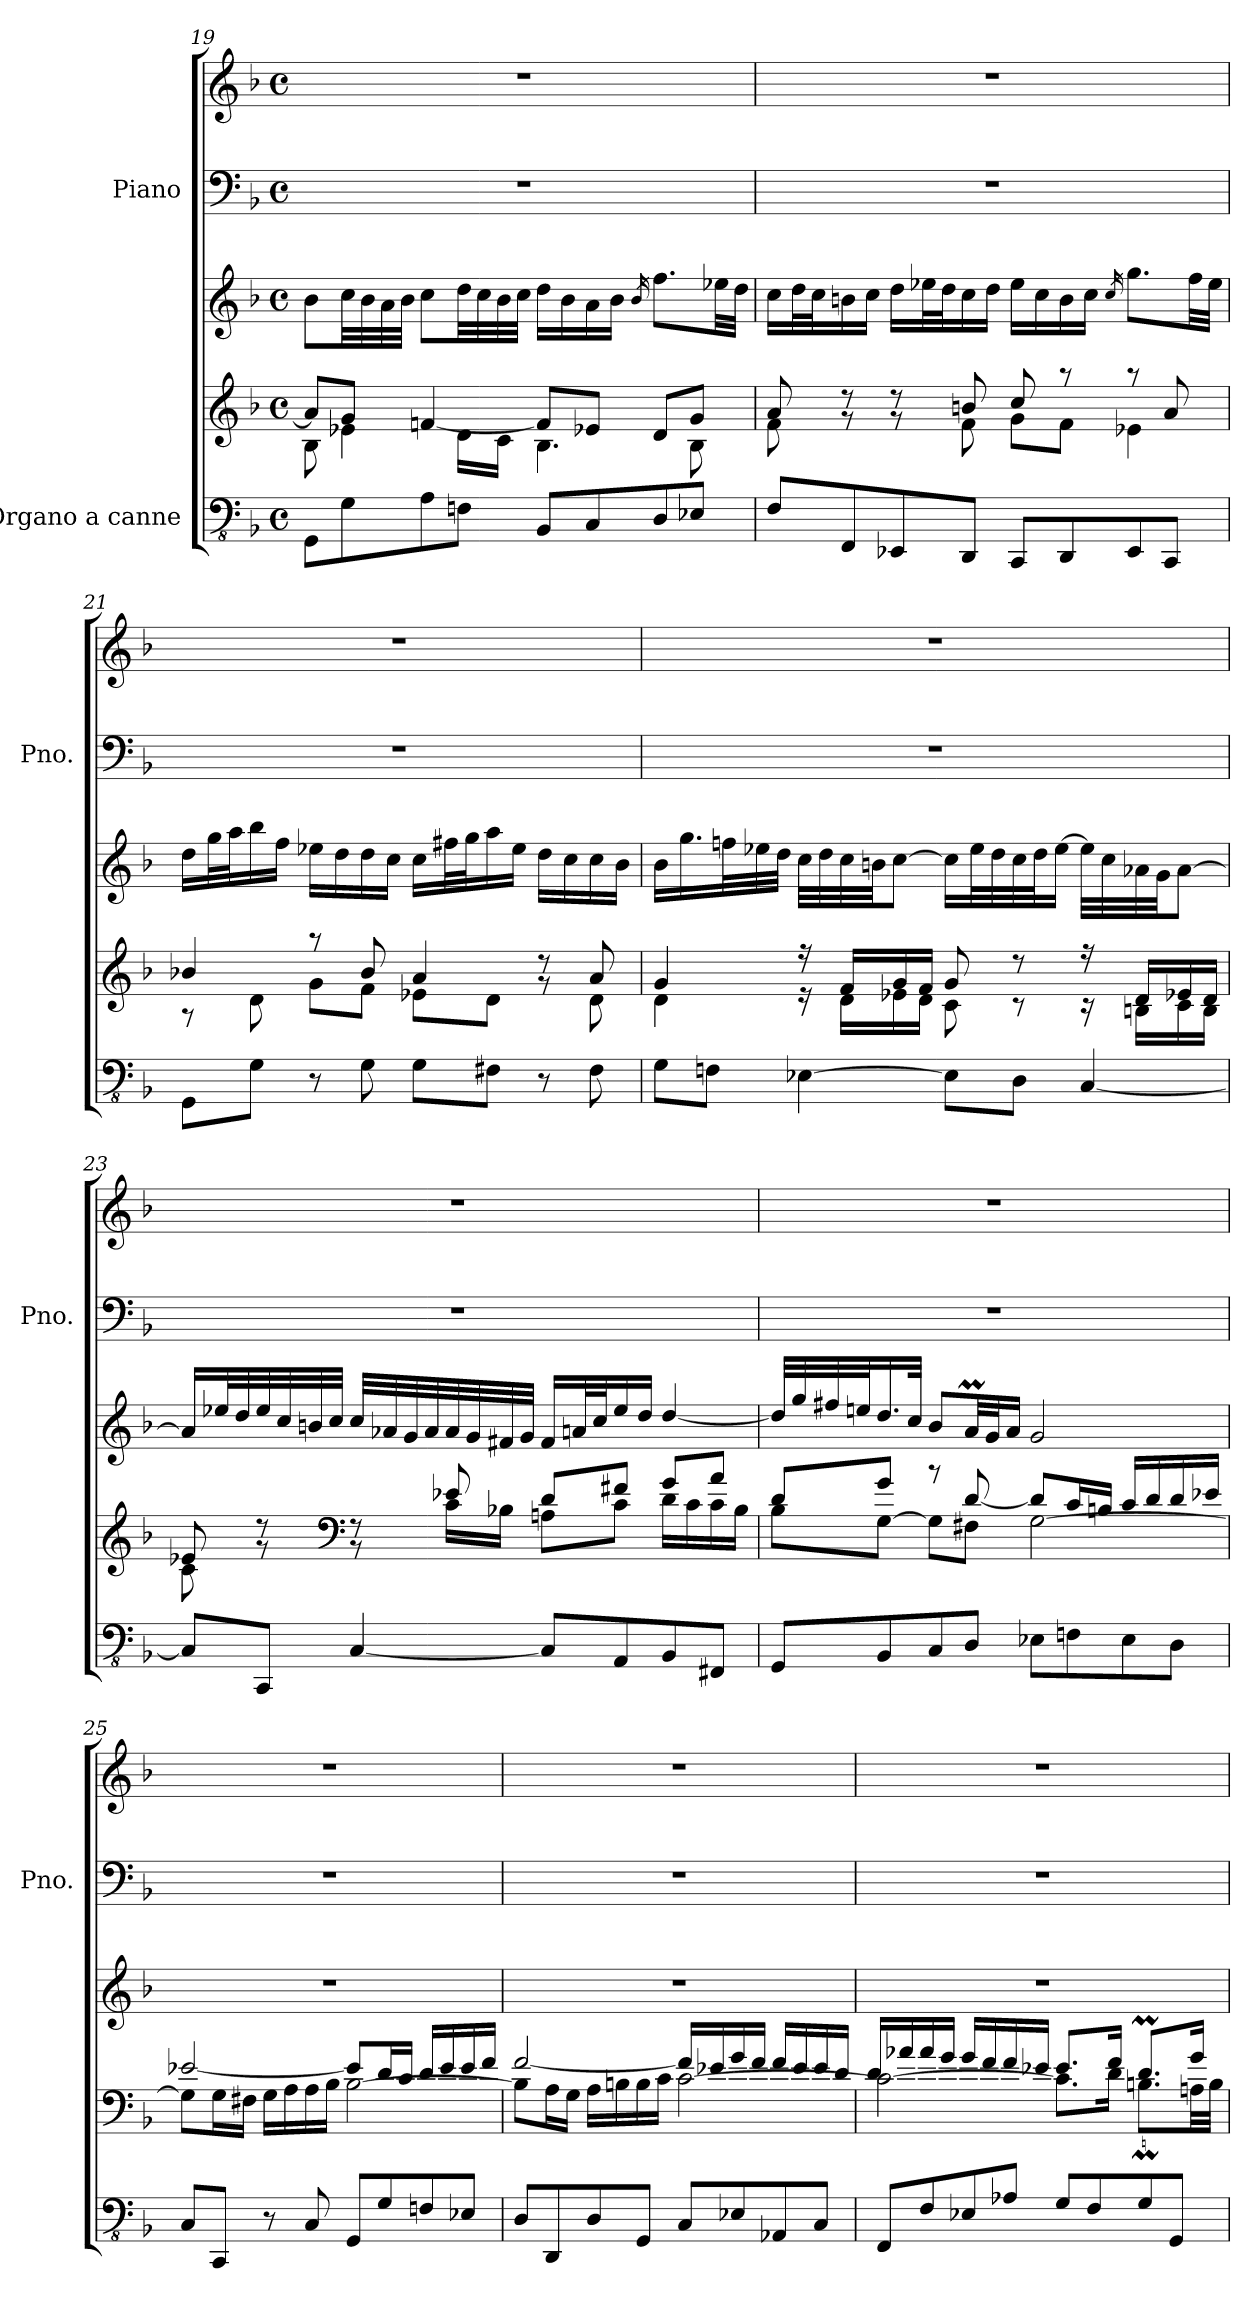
**kern	**kern	**kern	**kern	**kern
*part2	*part2	*part2	*part1	*part1
*staff5	*staff4	*staff3	*staff2	*staff1
*I"Organo a canne	*	*	*I"Piano	*
*	*	*	*I'Pno.	*
!!LO:PB:g=z
*clefFv4	*clefG2	*clefG2	*clefF4	*clefG2
*k[b-]	*k[b-]	*k[b-]	*k[b-]	*k[b-]
*M4/4	*M4/4	*M4/4	*M4/4	*M4/4
*met(c)	*met(c)	*met(c)	*met(c)	*met(c)
=19	=19	=19	=19	=19
*	*^	*	*	*
8GGG\L	8B-\	8a/L]	8b-\L	1r	1r
8GG\	4e-X\	8g/J	32cc\LL	.	.
.	.	.	32b-\	.	.
.	.	.	32a\	.	.
.	.	.	32b-\JJJ	.	.
8AA\	.	[4fn/	8cc\L	.	.
8FFn\J	16d\LL	.	32dd\LL	.	.
.	.	.	32cc\	.	.
.	16c\JJ	.	32b-\	.	.
.	.	.	32cc\JJJ	.	.
8BBB-/L	4.B-\	8f/L]	16dd\LL	.	.
.	.	.	16b-\	.	.
8CC/	.	8e-X/J	16a\	.	.
.	.	.	16b-\JJ	.	.
.	.	.	16qb-/	.	.
8DD/	.	8d/L	8.ff\L	.	.
8EE-X/J	8B-\	8g/J	.	.	.
.	.	.	32ee-X\LL	.	.
.	.	.	32dd\JJJ	.	.
=20	=20	=20	=20	=20	=20
8FF/L	8f\	8a/	16cc\LL	1r	1r
.	.	.	32dd\L	.	.
.	.	.	32cc\J	.	.
8FFF/	8r	8r	16bn\	.	.
.	.	.	16cc\JJ	.	.
8EEE-X/	8r	8r	16dd\LL	.	.
.	.	.	32ee-X\L	.	.
.	.	.	32dd\J	.	.
8DDD/J	8f\	8bn/	16cc\	.	.
.	.	.	16dd\JJ	.	.
8CCC/L	8g\L	8cc/	16ee-\LL	.	.
.	.	.	16cc\	.	.
8DDD/	8f\J	8raa	16b\	.	.
.	.	.	16cc\JJ	.	.
.	.	.	16qcc/	.	.
8EEE-/	4e-X\	8raa	8.gg\L	.	.
8CCC/J	.	8a/	.	.	.
.	.	.	32ff\LL	.	.
.	.	.	32ee-\JJJ	.	.
=21	=21	=21	=21	=21	=21
8GGG\L	8rA	4b-X/	16dd\LL	1r	1r
.	.	.	32gg\L	.	.
.	.	.	32aa\J	.	.
8GG\J	8d\	.	16bb-\	.	.
.	.	.	16ff\JJ	.	.
8r	8g\L	8raa	16ee-X\LL	.	.
.	.	.	16dd\	.	.
8GG\	8f\J	8b-/	16dd\	.	.
.	.	.	16cc\JJ	.	.
8GG\L	8e-X\L	4a/	16cc\LL	.	.
.	.	.	32ff#X\L	.	.
.	.	.	32gg\J	.	.
8FF#X\J	8d\J	.	16aa\	.	.
.	.	.	16ee-\JJ	.	.
8r	8r	8r	16dd\LL	.	.
.	.	.	16cc\	.	.
8FF#\	8d\	8a/	16cc\	.	.
.	.	.	16b-\JJ	.	.
!!LO:LB:g=z
=22	=22	=22	=22	=22	=22
8GG\L	4d\	4g/	16b-\LL	1r	1r
.	.	.	16.gg\	.	.
8FFn\J	.	.	.	.	.
.	.	.	32ffn\L	.	.
.	.	.	32ee-X\	.	.
.	.	.	32dd\JJJ	.	.
[4EE-X\	16r	16r	32cc\LLL	.	.
.	.	.	32dd\	.	.
.	16d\LL	16f/LL	32cc\	.	.
.	.	.	32bn\JJ	.	.
.	16e-X\	16g/	[8cc\J	.	.
.	16d\JJ	16f/JJ	.	.	.
8EE-\L]	8c\	8g/	16cc\LL]	.	.
.	.	.	32ee-\L	.	.
.	.	.	32dd\	.	.
8DD\J	8r	8r	32cc\	.	.
.	.	.	32dd\J	.	.
.	.	.	[16ee-\JJ	.	.
[4CC/	16r	16r	32ee-\LLL]	.	.
.	.	.	32cc\	.	.
.	16Bn\LL	16d/LL	32a-X\	.	.
.	.	.	32g\JJ	.	.
.	16c\	16e-X/	[8a-\J	.	.
.	16B\JJ	16d/JJ	.	.	.
=23	=23	=23	=23	=23	=23
8CC/L]	8c\	8e-X/	16a-/LL]	1r	1r
.	.	.	32ee-X/L	.	.
.	.	.	32dd/	.	.
8CCC/J	8r	8r	32ee-/	.	.
.	.	.	32cc/	.	.
.	.	.	32bn/	.	.
.	.	.	32cc/JJJ	.	.
*	*clefF4	*	*	*	*
[4CC/	8r	8r	32cc/LLL	.	.
.	.	.	32a-X/	.	.
.	.	.	32g/	.	.
.	.	.	32a-/	.	.
.	16c\LL	8e-X/	32a-/	.	.
.	.	.	32g/	.	.
.	16B-X\JJ	.	32f#X/	.	.
.	.	.	32g/JJJ	.	.
8CC/L]	8An\L	8d/L	16f#/LL	.	.
.	.	.	32an/L	.	.
.	.	.	32cc/J	.	.
8AAA/	8c\J	8f#X/J	16ee-/	.	.
.	.	.	16dd/JJ	.	.
8BBB-/	16d\LL	8g/L	[4dd/	.	.
.	16c\	.	.	.	.
8FFF#X/J	16c\	8a/J	.	.	.
.	16B-\JJ	.	.	.	.
!!LO:LB:g=z
=24	=24	=24	=24	=24	=24
8GGG/L	8B-\L	8d/L	32dd/LLL]	1r	1r
.	.	.	32gg/	.	.
.	.	.	32ff#X/	.	.
.	.	.	32een/J	.	.
8BBB-/	[8G\J	8g/J	16.dd/	.	.
.	.	.	32cc/JJk	.	.
8CC/	8G\L]	8rb	8b-/L	.	.
8DD/J	8F#X\J	[8d/	32am/LL	.	.
.	.	.	32g/J	.	.
.	.	.	16a/JJ	.	.
8EE-X\L	[2G\	8d/L]	2g/	.	.
8FFn\	.	16c/L	.	.	.
.	.	16Bn/JJ	.	.	.
8EE-\	.	16c/LL	.	.	.
.	.	16d/	.	.	.
8DD\J	.	16d/	.	.	.
.	.	16e-X/JJ	.	.	.
=25	=25	=25	=25	=25	=25
8CC/L	8G\L]	[2e-X/	1r	1r	1r
8CCC/J	16G\L	.	.	.	.
.	16F#X\JJ	.	.	.	.
8r	16G\LL	.	.	.	.
.	16A\	.	.	.	.
8CC/	16A\	.	.	.	.
.	16B-\JJ	.	.	.	.
8GGG/L	[2B-\	8e-/L]	.	.	.
8GG/	.	16d/L	.	.	.
.	.	16c/JJ	.	.	.
8FFn/	.	16d/LL	.	.	.
.	.	16e-/	.	.	.
8EE-X/J	.	16e-/	.	.	.
.	.	16f/JJ	.	.	.
=26	=26	=26	=26	=26	=26
8DD/L	8B-\L]	[2f/	1r	1r	1r
8DDD/	16A\L	.	.	.	.
.	16G\JJ	.	.	.	.
8DD/	16A\LL	.	.	.	.
.	16Bn\	.	.	.	.
8GGG/J	16B\	.	.	.	.
.	16c\JJ	.	.	.	.
8CC/L	[2c\	16f/LL]	.	.	.
.	.	16e-X/	.	.	.
8EE-X/	.	16g/	.	.	.
.	.	16f/JJ	.	.	.
8AAA-X/	.	16f/LL	.	.	.
.	.	16e-/	.	.	.
8CC/J	.	16e-/	.	.	.
.	.	16d/JJ	.	.	.
!!LO:LB:g=z
=27	=27	=27	=27	=27	=27
8FFF/L	2c\_	16d/LL	1r	1r	1r
.	.	16a-X/	.	.	.
8FF/	.	16a-/	.	.	.
.	.	16g/JJ	.	.	.
8EE-X/	.	16g/LL	.	.	.
.	.	16f/	.	.	.
8AA-X/J	.	16f/	.	.	.
.	.	16e-X/JJ	.	.	.
8GG/L	8.c\L]	8.e-/L	.	.	.
8FF/	.	.	.	.	.
.	16d\Jk	16f/Jk	.	.	.
8GG/	8.Bnm\L	8.dM/L	.	.	.
8GGG/J	.	.	.	.	.
.	32An\LL	16g/Jk	.	.	.
.	32B\JJJ	.	.	.	.
*	*v	*v	*	*	*
=	=	=	=	=
*-	*-	*-	*-	*-
